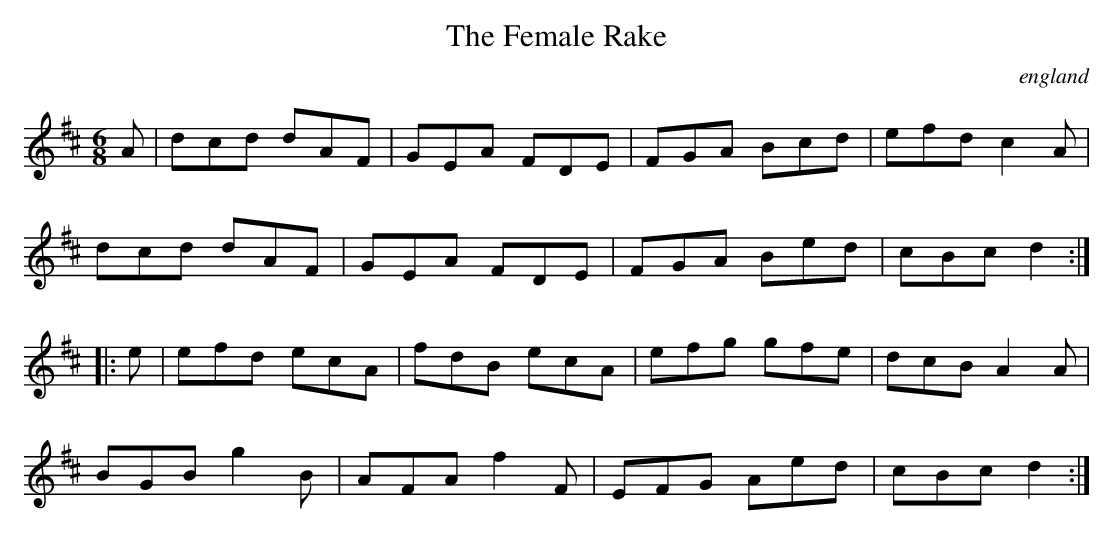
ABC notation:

X:1
T:Female Rake, The
O:england
M:6/8
L:1/8
K:D
A|dcd dAF|GEA FDE|FGA Bcd|efd c2A|
dcd dAF|GEA FDE|FGA Bed|cBc d2:|
|:e|efd ecA|fdB ecA|efg gfe|dcB A2A|
BGB g2B|AFA f2F|EFG Aed|cBc d2:|
